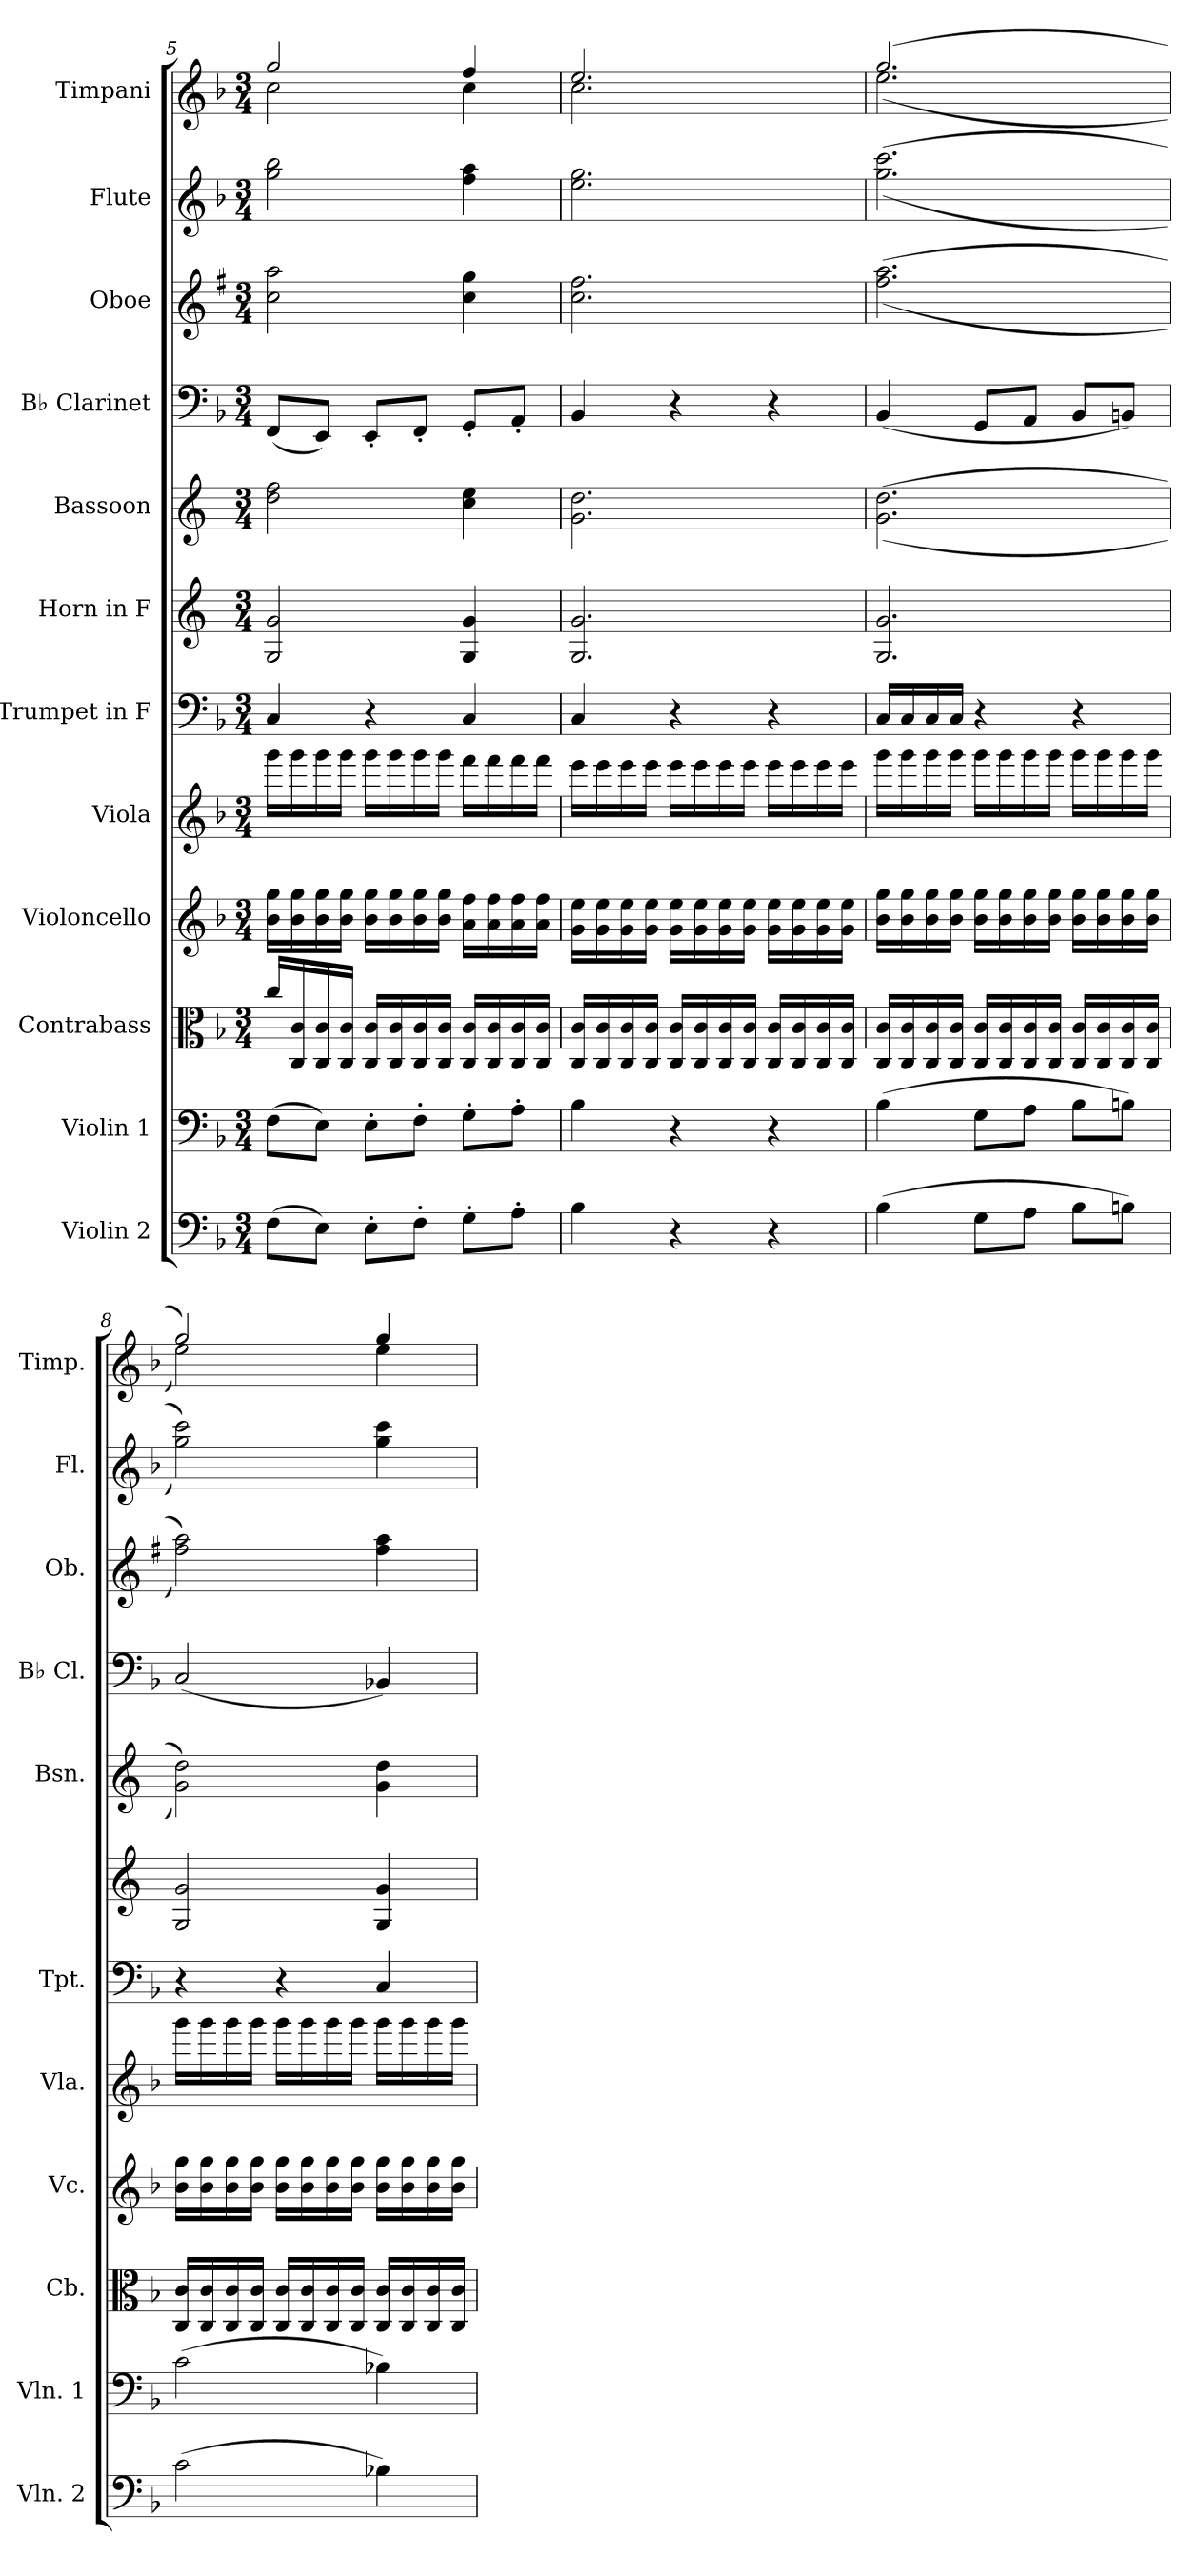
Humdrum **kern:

**kern	**kern	**kern	**kern	**kern	**kern	**kern	**kern	**kern	**kern	**kern	**kern
*part12	*part11	*part10	*part9	*part8	*part7	*part6	*part5	*part4	*part3	*part2	*part1
*staff12	*staff11	*staff10	*staff9	*staff8	*staff7	*staff6	*staff5	*staff4	*staff3	*staff2	*staff1
*I"Violin 2	*I"Violin 1	*I"Contrabass	*I"Violoncello	*I"Viola	*I"Trumpet in F	*I"Horn in F	*I"Bassoon	*I"B♭ Clarinet	*I"Oboe	*I"Flute	*I"Timpani
*I'Vln. 2	*I'Vln. 1	*I'Cb.	*I'Vc.	*I'Vla.	*I'Tpt.	*	*I'Bsn.	*I'B♭ Cl.	*I'Ob.	*I'Fl.	*I'Timp.
!!LO:PB:g=z
*clefF4	*clefF4	*clefC3	*clefG2	*clefG2	*clefF4	*clefG2	*clefG2	*clefF4	*clefG2	*clefG2	*clefG2
*ITrd7c12	*	*	*	*	*	*ITrd-3c-5	*ITrd4c7	*	*ITrd1c2	*	*
*k[b-]	*k[b-]	*k[b-]	*k[b-]	*k[b-]	*k[b-]	*k[b-]	*k[b-]	*k[b-]	*k[b-]	*k[b-]	*k[b-]
*M3/4	*M3/4	*M3/4	*M3/4	*M3/4	*M3/4	*M3/4	*M3/4	*M3/4	*M3/4	*M3/4	*M3/4
=5	=5	=5	=5	=5	=5	=5	=5	=5	=5	=5	=5
*	*	*	*	*	*	*	*	*	*	*	*^
(>8FF\L	(>8F\L	16cc/LL	16b-\ 16gg\LL	16ggg\LL	4C/	2c/ 2cc/	2g\ 2b-\	(<8FF/L	2b-\ 2gg\	2gg\ 2bb-\	2gg/	2cc\
.	.	16C/ 16c/	16b-\ 16gg\	16ggg\	.	.	.	.	.	.	.	.
8EE\J)	8E\J)	16C/ 16c/	16b-\ 16gg\	16ggg\	.	.	.	8EE/J)	.	.	.	.
.	.	16C/ 16c/JJ	16b-\ 16gg\JJ	16ggg\JJ	.	.	.	.	.	.	.	.
8EE'\L	8E'\L	16C/ 16c/LL	16b-\ 16gg\LL	16ggg\LL	4r	.	.	8EE'/L	.	.	.	.
.	.	16C/ 16c/	16b-\ 16gg\	16ggg\	.	.	.	.	.	.	.	.
8FF'\J	8F'\J	16C/ 16c/	16b-\ 16gg\	16ggg\	.	.	.	8FF'/J	.	.	.	.
.	.	16C/ 16c/JJ	16b-\ 16gg\JJ	16ggg\JJ	.	.	.	.	.	.	.	.
8GG'\L	8G'\L	16C/ 16c/LL	16a\ 16ff\LL	16fff\LL	4C/	4c/ 4cc/	4f\ 4a\	8GG'/L	4b-\ 4ff\	4ff\ 4aa\	4ff/	4cc\
.	.	16C/ 16c/	16a\ 16ff\	16fff\	.	.	.	.	.	.	.	.
8AA'\J	8A'\J	16C/ 16c/	16a\ 16ff\	16fff\	.	.	.	8AA'/J	.	.	.	.
.	.	16C/ 16c/JJ	16a\ 16ff\JJ	16fff\JJ	.	.	.	.	.	.	.	.
=6	=6	=6	=6	=6	=6	=6	=6	=6	=6	=6	=6	=6
4BB-\	4B-\	16C/ 16c/LL	16g\ 16ee\LL	16eee\LL	4C/	2.c/ 2.cc/	2.c\ 2.g\	4BB-/	2.b-\ 2.ee\	2.ee\ 2.gg\	2.ee/	2.cc\
.	.	16C/ 16c/	16g\ 16ee\	16eee\	.	.	.	.	.	.	.	.
.	.	16C/ 16c/	16g\ 16ee\	16eee\	.	.	.	.	.	.	.	.
.	.	16C/ 16c/JJ	16g\ 16ee\JJ	16eee\JJ	.	.	.	.	.	.	.	.
4r	4r	16C/ 16c/LL	16g\ 16ee\LL	16eee\LL	4r	.	.	4r	.	.	.	.
.	.	16C/ 16c/	16g\ 16ee\	16eee\	.	.	.	.	.	.	.	.
.	.	16C/ 16c/	16g\ 16ee\	16eee\	.	.	.	.	.	.	.	.
.	.	16C/ 16c/JJ	16g\ 16ee\JJ	16eee\JJ	.	.	.	.	.	.	.	.
4r	4r	16C/ 16c/LL	16g\ 16ee\LL	16eee\LL	4r	.	.	4r	.	.	.	.
.	.	16C/ 16c/	16g\ 16ee\	16eee\	.	.	.	.	.	.	.	.
.	.	16C/ 16c/	16g\ 16ee\	16eee\	.	.	.	.	.	.	.	.
.	.	16C/ 16c/JJ	16g\ 16ee\JJ	16eee\JJ	.	.	.	.	.	.	.	.
!!LO:PB:g=z	!!
=7	=7	=7	=7	=7	=7	=7	=7	=7	=7	=7	=7	=7
(>4BB-\	(>4B-\	16C/ 16c/LL	16b-\ 16gg\LL	16ggg\LL	16C/LL	2.c/ 2.cc/	(<(>2.c\ 2.g\	(<4BB-/	(>(<2.ee\ 2.gg\	(>(<2.gg\ 2.ccc\	(>2.gg/	(<2.ee\
.	.	16C/ 16c/	16b-\ 16gg\	16ggg\	16C/	.	.	.	.	.	.	.
.	.	16C/ 16c/	16b-\ 16gg\	16ggg\	16C/	.	.	.	.	.	.	.
.	.	16C/ 16c/JJ	16b-\ 16gg\JJ	16ggg\JJ	16C/JJ	.	.	.	.	.	.	.
8GG\L	8G\L	16C/ 16c/LL	16b-\ 16gg\LL	16ggg\LL	4r	.	.	8GG/L	.	.	.	.
.	.	16C/ 16c/	16b-\ 16gg\	16ggg\	.	.	.	.	.	.	.	.
8AA\J	8A\J	16C/ 16c/	16b-\ 16gg\	16ggg\	.	.	.	8AA/J	.	.	.	.
.	.	16C/ 16c/JJ	16b-\ 16gg\JJ	16ggg\JJ	.	.	.	.	.	.	.	.
8BB-\L	8B-\L	16C/ 16c/LL	16b-\ 16gg\LL	16ggg\LL	4r	.	.	8BB-/L	.	.	.	.
.	.	16C/ 16c/	16b-\ 16gg\	16ggg\	.	.	.	.	.	.	.	.
8BBn\J)	8Bn\J)	16C/ 16c/	16b-\ 16gg\	16ggg\	.	.	.	8BBn/J)	.	.	.	.
.	.	16C/ 16c/JJ	16b-\ 16gg\JJ	16ggg\JJ	.	.	.	.	.	.	.	.
=8	=8	=8	=8	=8	=8	=8	=8	=8	=8	=8	=8	=8
(>2C\	(>2c\	16C/ 16c/LL	16b-\ 16gg\LL	16ggg\LL	4r	2c/ 2cc/	2c\ 2g\))	(<2C/	2ee\ 2gg\))	2gg\ 2ccc\))	2gg/)	2ee\)
.	.	16C/ 16c/	16b-\ 16gg\	16ggg\	.	.	.	.	.	.	.	.
.	.	16C/ 16c/	16b-\ 16gg\	16ggg\	.	.	.	.	.	.	.	.
.	.	16C/ 16c/JJ	16b-\ 16gg\JJ	16ggg\JJ	.	.	.	.	.	.	.	.
.	.	16C/ 16c/LL	16b-\ 16gg\LL	16ggg\LL	4r	.	.	.	.	.	.	.
.	.	16C/ 16c/	16b-\ 16gg\	16ggg\	.	.	.	.	.	.	.	.
.	.	16C/ 16c/	16b-\ 16gg\	16ggg\	.	.	.	.	.	.	.	.
.	.	16C/ 16c/JJ	16b-\ 16gg\JJ	16ggg\JJ	.	.	.	.	.	.	.	.
4BB-X\)	4B-X\)	16C/ 16c/LL	16b-\ 16gg\LL	16ggg\LL	4C/	4c/ 4cc/	4c\ 4g\	4BB-X/)	4ee\ 4gg\	4gg\ 4ccc\	4gg/	4ee\
.	.	16C/ 16c/	16b-\ 16gg\	16ggg\	.	.	.	.	.	.	.	.
.	.	16C/ 16c/	16b-\ 16gg\	16ggg\	.	.	.	.	.	.	.	.
.	.	16C/ 16c/JJ	16b-\ 16gg\JJ	16ggg\JJ	.	.	.	.	.	.	.	.
*	*	*	*	*	*	*	*	*	*	*	*v	*v
=	=	=	=	=	=	=	=	=	=	=	=
*-	*-	*-	*-	*-	*-	*-	*-	*-	*-	*-	*-
